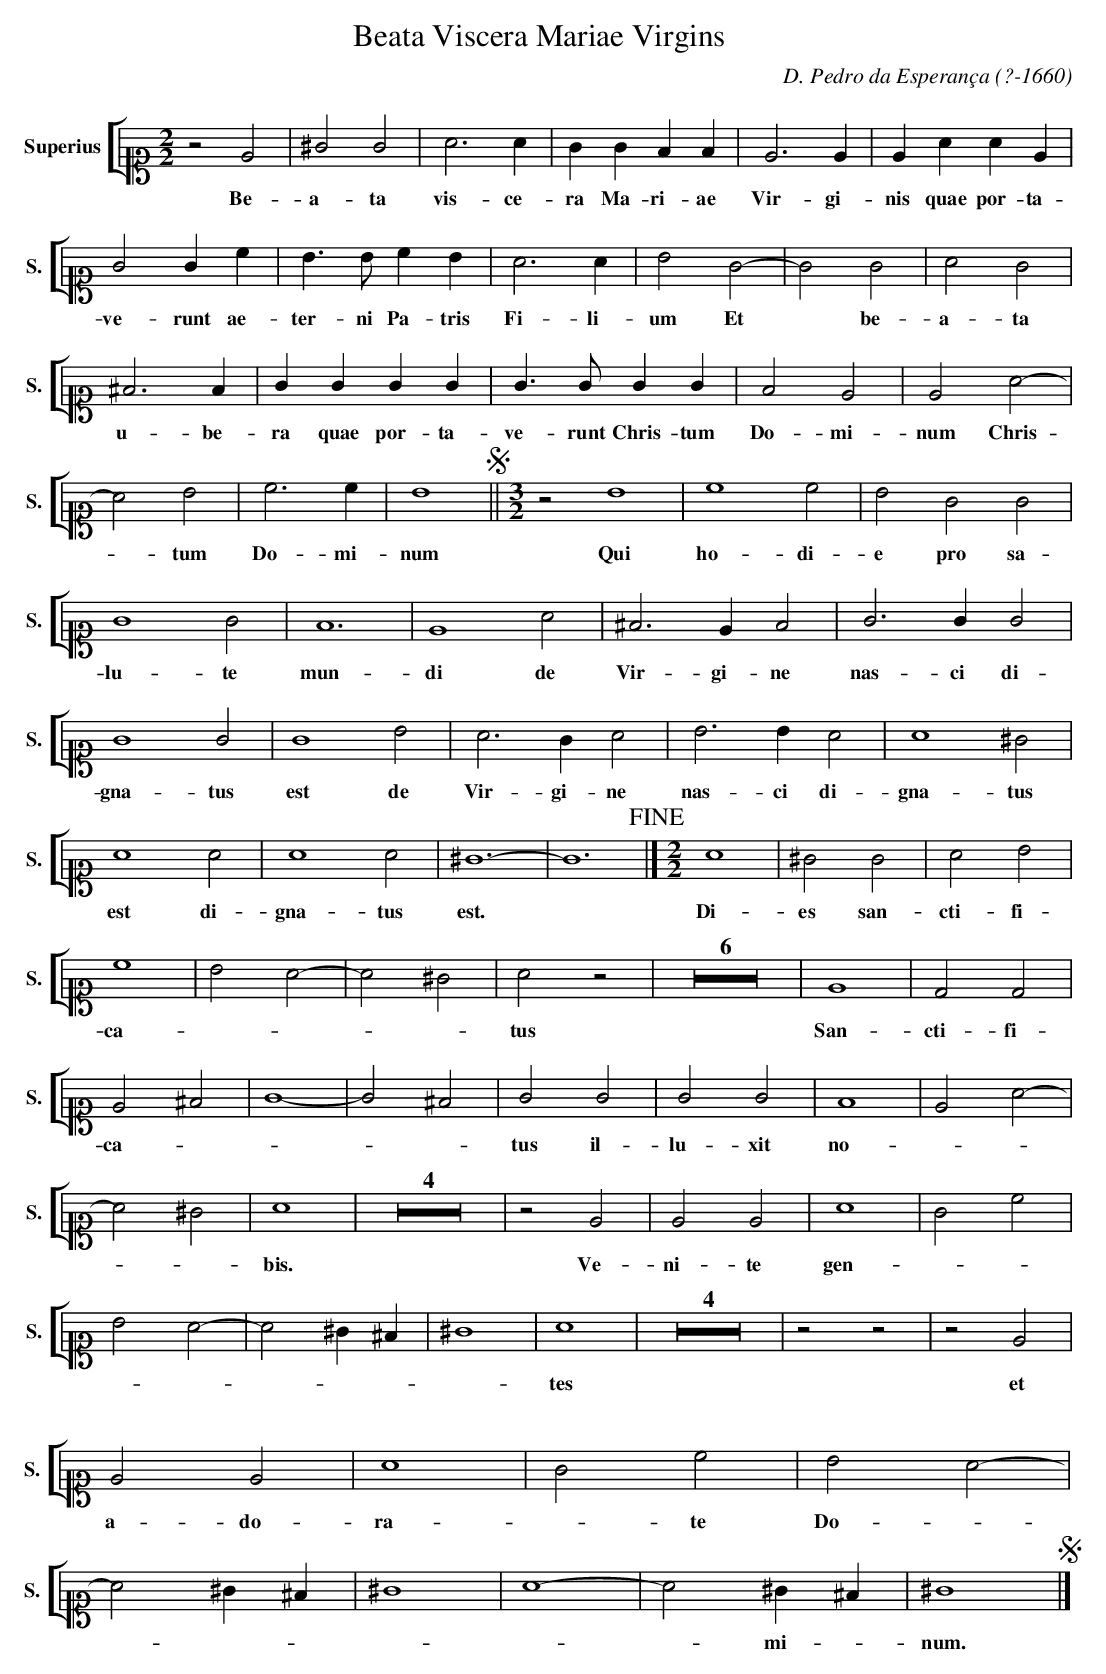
X:1
T:Beata Viscera Mariae Virgins
C:D. Pedro da Esperan\,ca (?-1660)
M:2/2
L:1/2
K:C
V: 5 clef=alto1 name="Superius" sname="S."
%%staves [ 5 ]
   zE|^GG|A>A|G/ G/ F/ F/ | E>E| E/ A/ A/ E/ | G G/ c/ | B/> B/ c/ B/ | A>A| BG- | G G | AG | \
w: Be-a-ta vis-ce-ra Ma-ri-ae Vir-gi-nis quae por-ta-ve-runt ae-ter-ni Pa-tris Fi-li-um Et ~ be-a-ta
   ^F>F| G/ G/ G/ G/ | G/> G/ G/ G/ | FE | EA- | AB | c>c | B2 !segno!|| \
w: u-be-ra quae por-ta-ve-runt Chris-tum Do-mi-num Chris--tum Do-mi-num
   [M:3/2] zB2| c2c | BGG | G2G | F3 | E2A | ^F>EF | G>GG | G2G | \
w: Qui ho-di-e pro sa-lu-te mun-di de Vir-gi-ne nas-ci di-gna-tus
   G2B | A>GA | B>BA| A2^G | A2A|A2A|^G3- | G3 !fine! |] \
w: est de Vir-gi-ne nas-ci di-gna-tus est di-gna-tus est.
   [M:2/2] A2 |  ^GG | AB | c2 | BA- | A ^G | A z | Z6 | \
w: Di-es san-cti-fi-ca-----tus
   E2 | DD | E ^F| G2-|G ^F|GG|GG| F2|EA-|A^G|A2| Z4 |\
w: San-cti-fi-ca-----tus il-lu-xit no-----bis.
   zE|EE| A2|Gc|BA-|A^G/^F/|^G2| A2| Z4| \
w: Ve-ni-te gen---------tes
   zz| zE|EE|A2|Gc|BA-|A^G/^F/|^G2| A2-|A^G/^F/|^G2 !segno! |] \
w: et a-do-ra--te Do--------mi--num.
